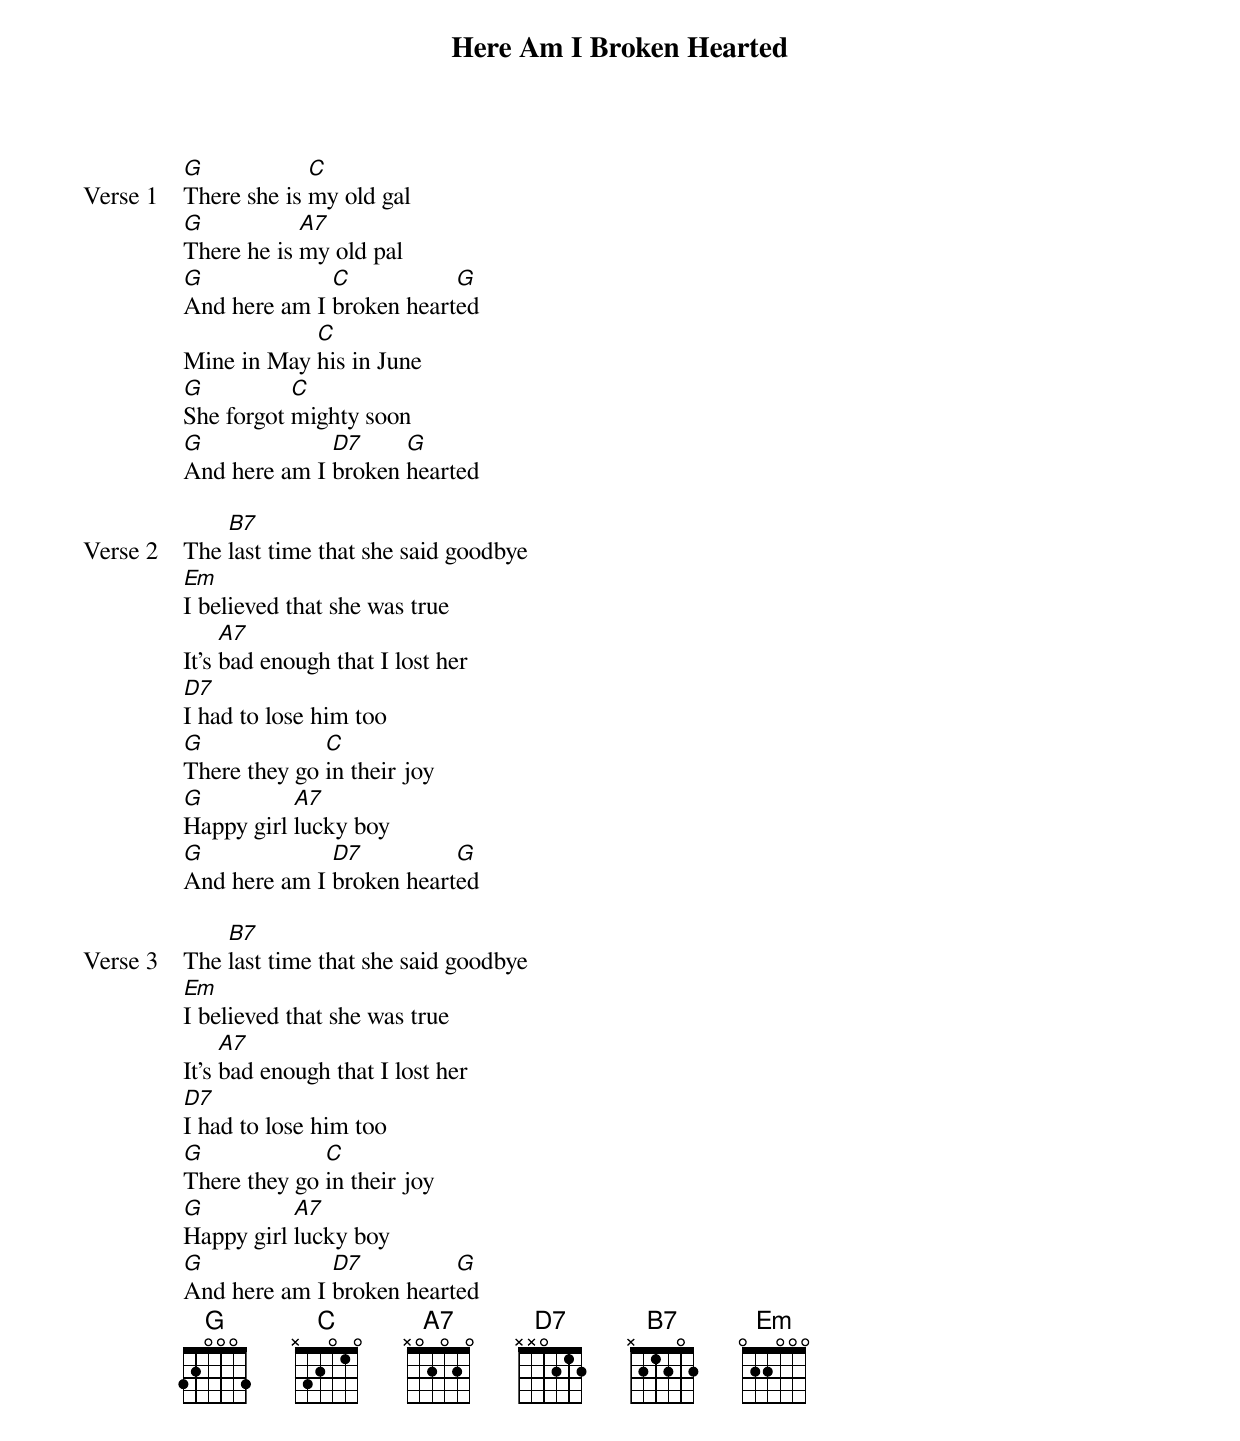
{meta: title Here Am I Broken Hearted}
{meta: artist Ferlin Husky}
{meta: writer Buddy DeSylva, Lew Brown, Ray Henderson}

{start_of_verse: Verse 1}
[G]There she is [C]my old gal
[G]There he is [A7]my old pal
[G]And here am I [C]broken heart[G]ed
Mine in May [C]his in June
[G]She forgot [C]mighty soon
[G]And here am I [D7]broken [G]hearted
{end_of_verse}

{start_of_verse: Verse 2}
The [B7]last time that she said goodbye
[Em]I believed that she was true
It's [A7]bad enough that I lost her
[D7]I had to lose him too
[G]There they go [C]in their joy
[G]Happy girl [A7]lucky boy
[G]And here am I [D7]broken heart[G]ed
{end_of_verse}

{start_of_verse: Verse 3}
The [B7]last time that she said goodbye
[Em]I believed that she was true
It's [A7]bad enough that I lost her
[D7]I had to lose him too
[G]There they go [C]in their joy
[G]Happy girl [A7]lucky boy
[G]And here am I [D7]broken heart[G]ed
{end_of_verse}
